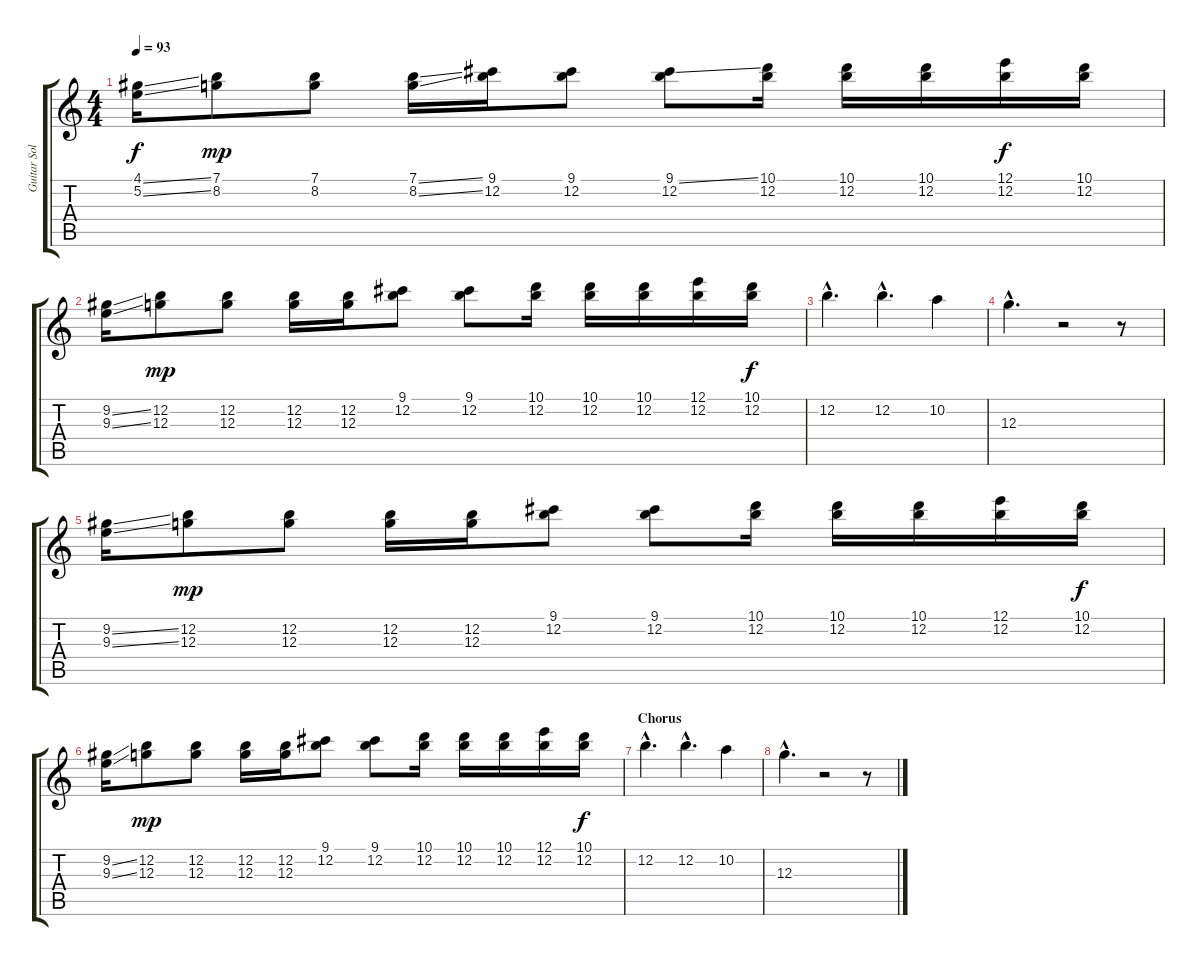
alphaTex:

\track ("Guitar Solo (Andrew)" "Guitar Sol") {instrument electricguitarclean}
\staff {score tabs}
\tuning (E4 B3 G3 D3 A2 E2) {hide}
\ts (4 4)
\tempo 93
\clef g2
\ks c
(4.1{ss} 5.2{ss}).16{dy f} (7.1 8.2).8{dy mp} (7.1 8.2).8 (7.1{ss} 8.2{ss}).16 (9.1 12.2).16 (9.1 12.2).8 (9.1{ss} 12.2).8 (10.1 12.2).16 (10.1 12.2).16 (10.1 12.2).16 (12.1 12.2).16{dy f} (10.1 12.2).16 |
(9.2{ss} 9.3{ss}).16 (12.2 12.3).8{dy mp} (12.2 12.3).8 (12.2 12.3).16 (12.2 12.3).16 (9.1 12.2).8 (9.1 12.2).8 (10.1 12.2).16 (10.1 12.2).16 (10.1 12.2).16 (12.1 12.2).16 (10.1 12.2).16{dy f} |
12.2{hac}.4{d} 12.2{hac}.4{d} 10.2.4 |
12.3{hac}.4{d} r.2 r.8 |
(9.2{ss} 9.3{ss}).16 (12.2 12.3).8{dy mp} (12.2 12.3).8 (12.2 12.3).16 (12.2 12.3).16 (9.1 12.2).8 (9.1 12.2).8 (10.1 12.2).16 (10.1 12.2).16 (10.1 12.2).16 (12.1 12.2).16 (10.1 12.2).16{dy f} |
(9.2{ss} 9.3{ss}).16 (12.2 12.3).8{dy mp} (12.2 12.3).8 (12.2 12.3).16 (12.2 12.3).16 (9.1 12.2).8 (9.1 12.2).8 (10.1 12.2).16 (10.1 12.2).16 (10.1 12.2).16 (12.1 12.2).16 (10.1 12.2).16{dy f} |
\section ("" "Chorus")
12.2{hac}.4{d} 12.2{hac}.4{d} 10.2.4 |
12.3{hac}.4{d} r.2 r.8
